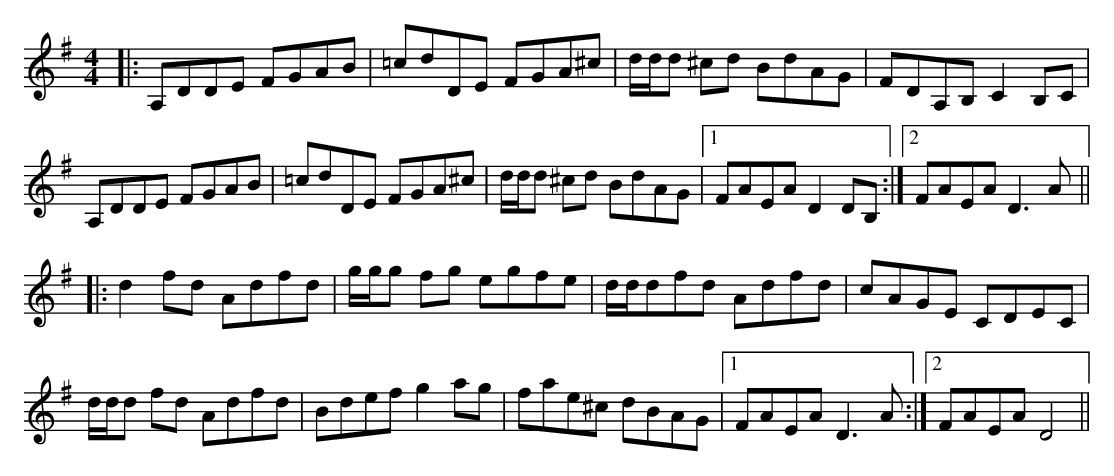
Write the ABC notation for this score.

X:1
M:4/4
K:Dmix
|:A,DDE FGAB|=cdDE FGA^c|d/d/d ^cd BdAG|FDA,B, C2B,C|
A,DDE FGAB|=cdDE FGA^c|d/d/d ^cd BdAG|1 FAEA D2DB,:|2 FAEA D3A||
|:d2fd Adfd|g/g/g fg egfe|d/d/dfd Adfd|cAGE CDEC|
d/d/d fd Adfd|Bdef g2ag|fae^c dBAG|1 FAEA D3 A:|2 FAEA D4||
